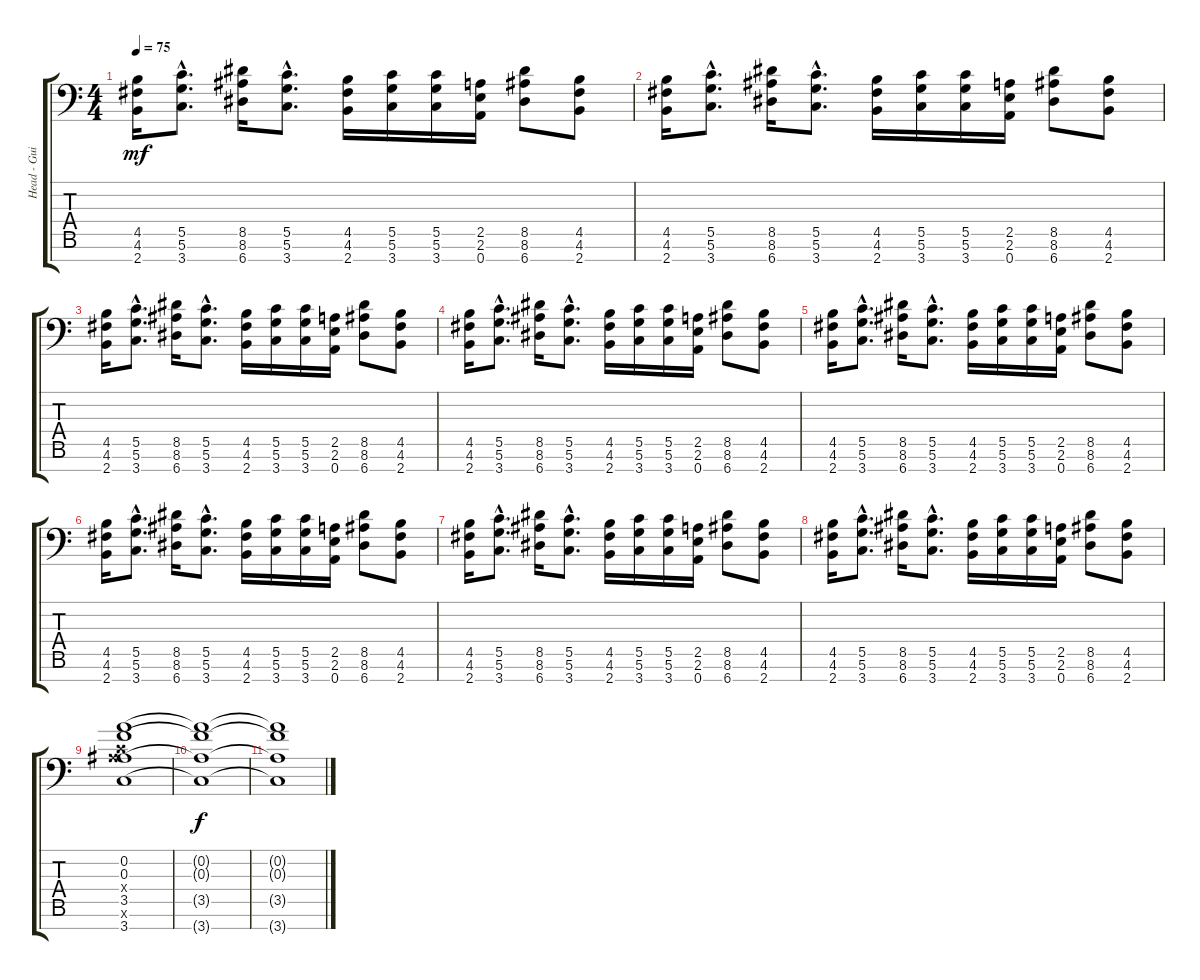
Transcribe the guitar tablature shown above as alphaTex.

\track ("Head - Guitar" "Head - Gui") {instrument distortionguitar}
\staff {score tabs}
\tuning (D4 A3 F3 C3 G2 D2 A1) {hide}
\ts (4 4)
\tempo 75
\clef f4
\ks c
(4.5 4.6 2.7).16{dy mf} (5.5{hac} 5.6{hac} 3.7{hac}).8{d} (8.5 8.6 6.7).16 (5.5{hac} 5.6{hac} 3.7{hac}).8{d} (4.5 4.6 2.7).16 (5.5 5.6 3.7).16 (5.5 5.6 3.7).16 (2.5 2.6 0.7).16 (8.5 8.6 6.7).8 (4.5 4.6 2.7).8 |
(4.5 4.6 2.7).16 (5.5{hac} 5.6{hac} 3.7{hac}).8{d} (8.5 8.6 6.7).16 (5.5{hac} 5.6{hac} 3.7{hac}).8{d} (4.5 4.6 2.7).16 (5.5 5.6 3.7).16 (5.5 5.6 3.7).16 (2.5 2.6 0.7).16 (8.5 8.6 6.7).8 (4.5 4.6 2.7).8 |
(4.5 4.6 2.7).16 (5.5{hac} 5.6{hac} 3.7{hac}).8{d} (8.5 8.6 6.7).16 (5.5{hac} 5.6{hac} 3.7{hac}).8{d} (4.5 4.6 2.7).16 (5.5 5.6 3.7).16 (5.5 5.6 3.7).16 (2.5 2.6 0.7).16 (8.5 8.6 6.7).8 (4.5 4.6 2.7).8 |
(4.5 4.6 2.7).16 (5.5{hac} 5.6{hac} 3.7{hac}).8{d} (8.5 8.6 6.7).16 (5.5{hac} 5.6{hac} 3.7{hac}).8{d} (4.5 4.6 2.7).16 (5.5 5.6 3.7).16 (5.5 5.6 3.7).16 (2.5 2.6 0.7).16 (8.5 8.6 6.7).8 (4.5 4.6 2.7).8 |
(4.5 4.6 2.7).16 (5.5{hac} 5.6{hac} 3.7{hac}).8{d} (8.5 8.6 6.7).16 (5.5{hac} 5.6{hac} 3.7{hac}).8{d} (4.5 4.6 2.7).16 (5.5 5.6 3.7).16 (5.5 5.6 3.7).16 (2.5 2.6 0.7).16 (8.5 8.6 6.7).8 (4.5 4.6 2.7).8 |
(4.5 4.6 2.7).16 (5.5{hac} 5.6{hac} 3.7{hac}).8{d} (8.5 8.6 6.7).16 (5.5{hac} 5.6{hac} 3.7{hac}).8{d} (4.5 4.6 2.7).16 (5.5 5.6 3.7).16 (5.5 5.6 3.7).16 (2.5 2.6 0.7).16 (8.5 8.6 6.7).8 (4.5 4.6 2.7).8 |
(4.5 4.6 2.7).16 (5.5{hac} 5.6{hac} 3.7{hac}).8{d} (8.5 8.6 6.7).16 (5.5{hac} 5.6{hac} 3.7{hac}).8{d} (4.5 4.6 2.7).16 (5.5 5.6 3.7).16 (5.5 5.6 3.7).16 (2.5 2.6 0.7).16 (8.5 8.6 6.7).8 (4.5 4.6 2.7).8 |
(4.5 4.6 2.7).16 (5.5{hac} 5.6{hac} 3.7{hac}).8{d} (8.5 8.6 6.7).16 (5.5{hac} 5.6{hac} 3.7{hac}).8{d} (4.5 4.6 2.7).16 (5.5 5.6 3.7).16 (5.5 5.6 3.7).16 (2.5 2.6 0.7).16 (8.5 8.6 6.7).8 (4.5 4.6 2.7).8 |
(0.2 0.3 0.4{x} 3.5 8.6{x} 3.7).1 |
(0.2{t} 0.3{t} 3.5{t} 3.7{t}).1{dy f volume 4} |
(0.2{t} 0.3{t} 3.5{t} 3.7{t}).1
